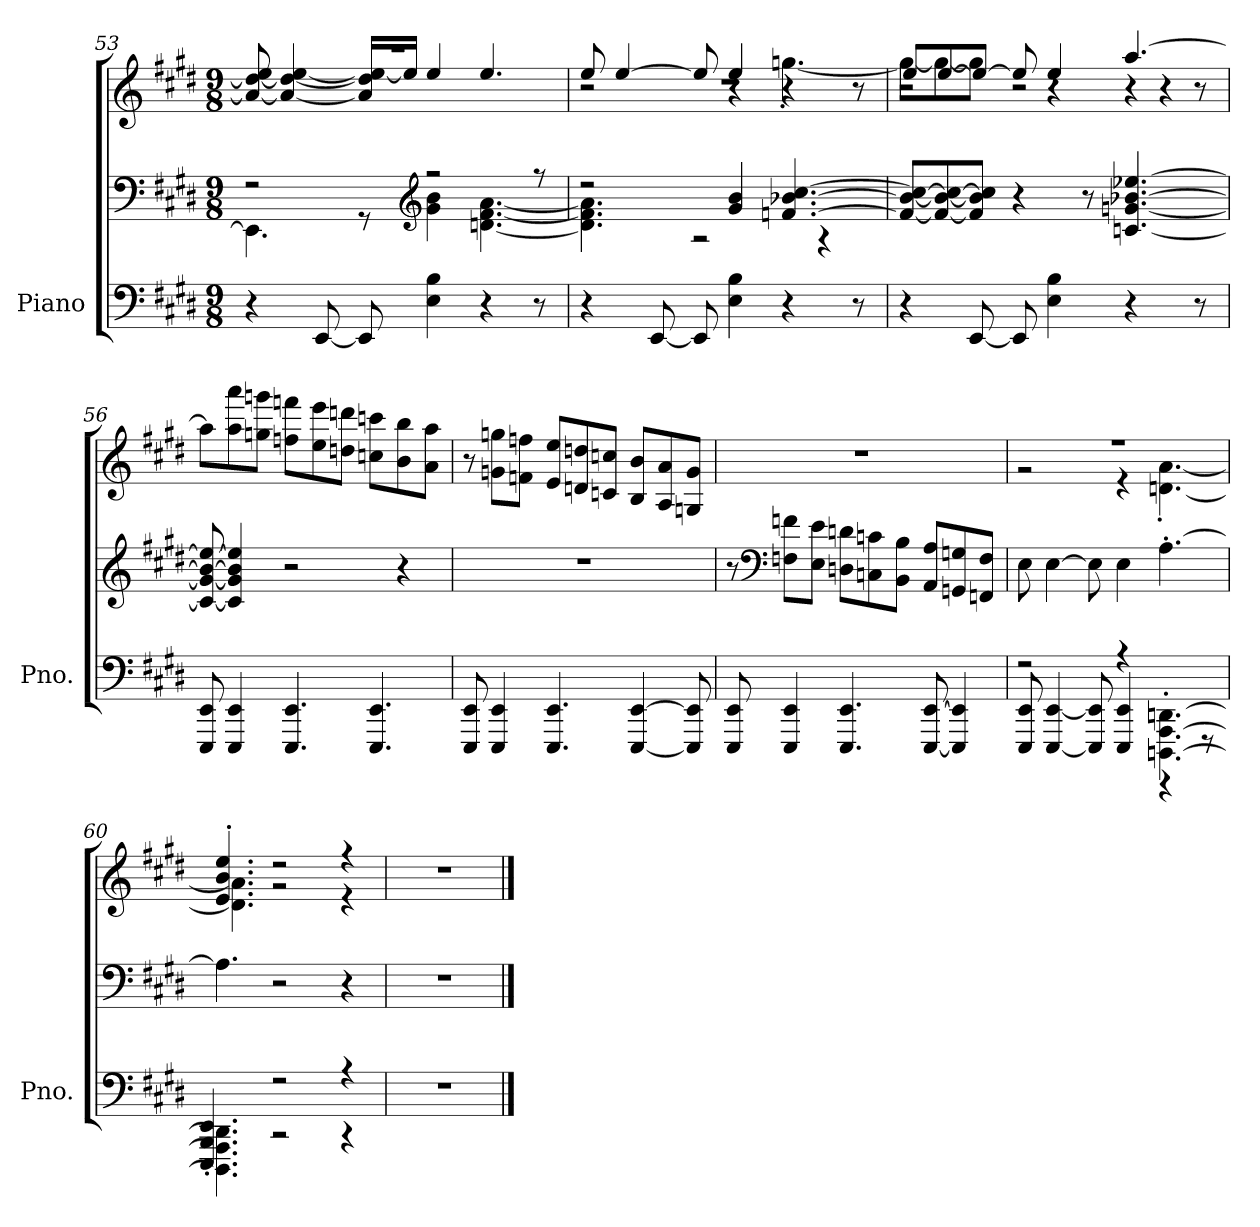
**kern	**kern	**kern
*part1	*part1	*part1
*staff3	*staff2	*staff1
*I"Piano	*	*
*I'Pno.	*	*
*clefF4	*clefF4	*clefG2
*k[f#c#g#d#]	*k[f#c#g#d#]	*k[f#c#g#d#]
*M9/8	*M9/8	*M9/8
=53	=53	=53
*	*^	*^
4r	2r	4.EE-\]	8%9r	8a/_ 8dd/_ 8ee/
.	.	.	.	4a/_ 4dd/_ [4ee/
[8EE/	.	.	.	.
8EE/]	.	8r	.	16a/] 16dd/] 16ee/_LL
.	.	.	.	16ee/JJ]
*	*clefG2	*	*	*
4E\ 4B\	2r	4g#\ 4b\	.	4ee/
4r	.	[4.dn\ [4.f#\ [4.a\	.	4.ee/
8r	8r	.	.	.
=54	=54	=54	=54	=54
*	*	*	*	*^
4r	2r	4.d\] 4.f#\] 4.a\]	8%9r	2r	8ee/
.	.	.	.	.	[4ee/
[8EE/	.	.	.	.	.
8EE/]	.	2r	.	.	8ee/]
4E\ 4B\	4g#/ 4b/	.	.	4r	4ee/
4r	[4.fn/ [4.b-X/ [4.cc#/	.	.	[4.ggn'\	4r
.	.	4r	.	.	.
8r	.	.	.	.	8r
*	*v	*v	*	*	*
!!LO:LB:g=z	!!	!!
=55	=55	=55	=55	=55
4r	8f/_ 8b-/_ 8cc#/_L	2r	8gg\L_	8ee/L
.	8f/_ 8b-/_ 8cc#/_	.	8gg\_	[8ee/
[8EE/	8f/] 8b-/] 8cc#/]J	.	8gg\J]	8ee/J_
8EE/]	4r	.	2r	8ee/]
4E\ 4B\	.	4r	.	4ee/
.	8r	.	.	.
4r	[4.cn/ [4.gn/ [4.b-X/ [4.ee-X/	[4.aa/	.	4r
.	.	.	4r	.
8r	.	.	.	8r
*	*	*v	*v	*v
=56	=56	=56
8EEE/ 8EE/	8c/_ 8g/_ 8b-/_ 8ee-/_	8aa\L]
4EEE/ 4EE/	4c/] 4g/] 4b-/] 4ee-/]	8aa\ 8aaa\
.	.	8ggn\ 8gggn\J
4.EEE/ 4.EE/	2r	8ffn\ 8fffn\L
.	.	8ee\ 8eee\
.	.	8ddn\ 8dddn\J
4.EEE/ 4.EE/	.	8ccn\ 8cccn\L
.	4r	8b\ 8bb\
.	.	8a\ 8aa\J
=57	=57	=57
8EEE/ 8EE/	8%9r	8r
4EEE/ 4EE/	.	8gn\ 8ggn\L
.	.	8fn\ 8ffn\J
4.EEE/ 4.EE/	.	8e/ 8ee/L
.	.	8dn/ 8ddn/
.	.	8cn/ 8ccn/J
[4EEE/ [4EE/	.	8B/ 8b/L
.	.	8A/ 8a/
8EEE/] 8EE/]	.	8Gn/ 8g/J
!!LO:LB:g=z
=58	=58	=58
8EEE/ 8EE/	8r	8%9r
*	*clefF4	*
4EEE/ 4EE/	8Fn\ 8fn\L	.
.	8E\ 8e\J	.
4.EEE/ 4.EE/	8Dn\ 8dn\L	.
.	8Cn\ 8cn\	.
.	8BB\ 8B\J	.
[8EEE/ [8EE/	8AA/ 8A/L	.
4EEE/] 4EE/]	8GGn/ 8Gn/	.
.	8FFn/ 8F/J	.
=59	=59	=59
*^	*	*^
2r	8EEE/ 8EE/	8E\	8%9r	2r
.	[4EEE/ [4EE/	[4E\	.	.
.	8EEE/] 8EE/]	8E\]	.	.
4r	4EEE/ 4EE/	4E\	.	4r
[4.DDDn\' [4.AAA\' [4.DDn\'	4r	[4.A'\	.	[4.dn\' [4.a\'
.	8r	.	.	.
=60	=60	=60	=60	=60
4.DDD\] 4.AAA\] 4.DD\]	4.EEE/' 4.BBB/' 4.EE/'	4.A\]	4.e/' 4.b/' 4.ee/'	4.d\] 4.a\]
2r	2r	2r	2r	2r
4r	4r	4r	4r	4r
*v	*v	*	*v	*v
=61	=61	=61
8%9r	8%9r	8%9r
==	==	==
*-	*-	*-
